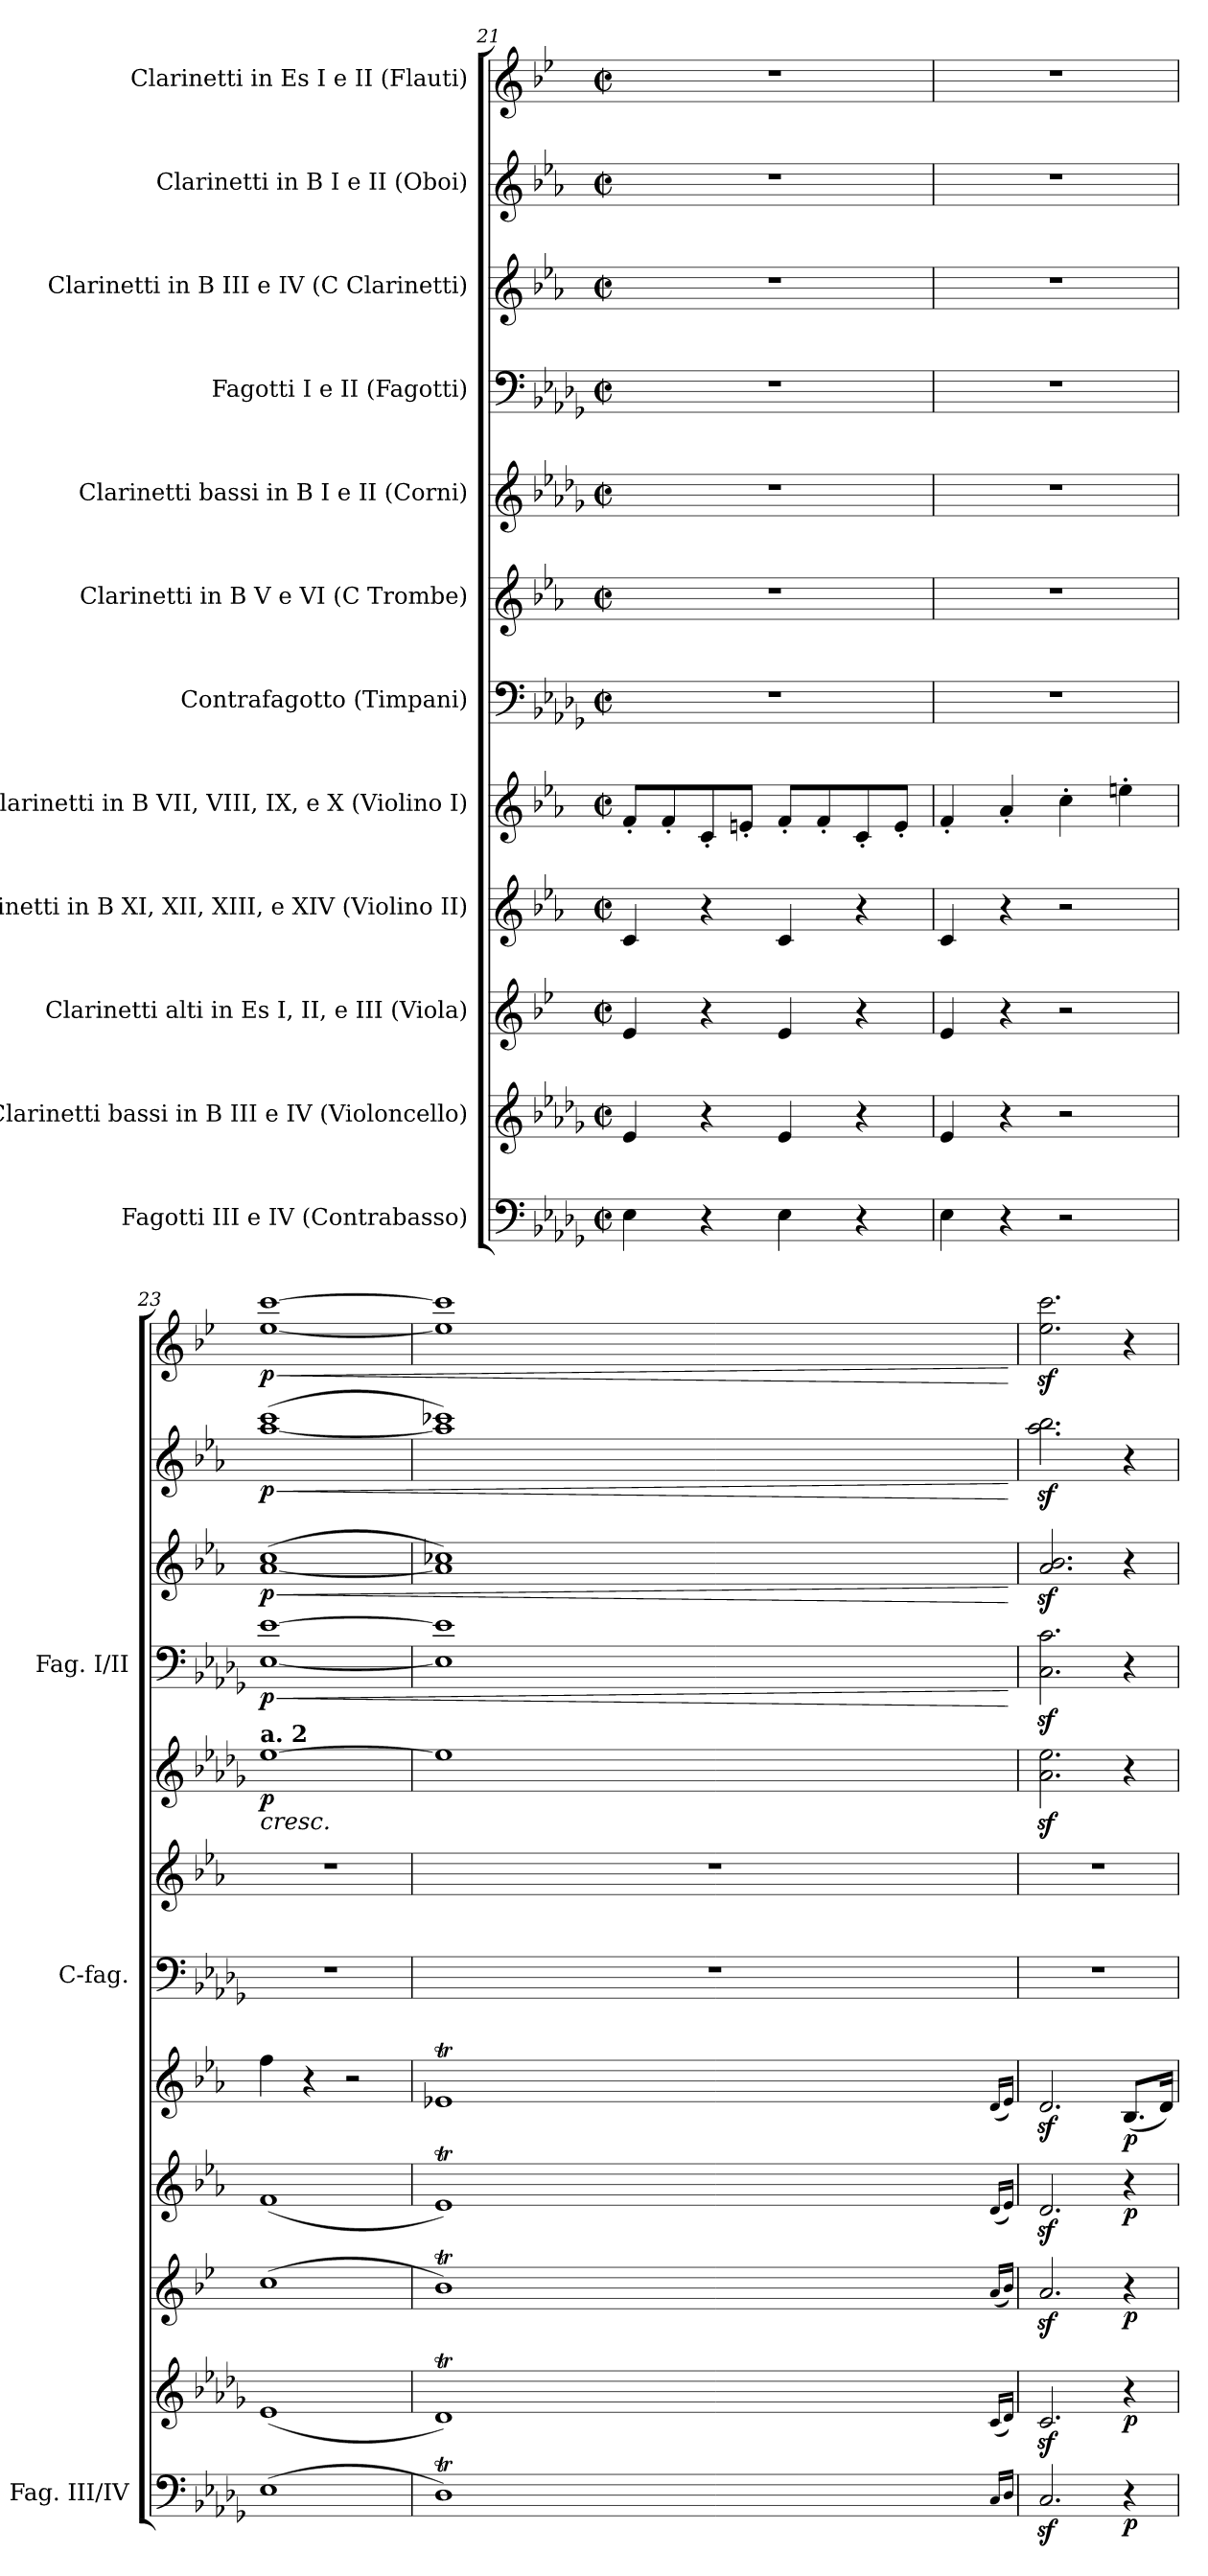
**kern	**dynam	**kern	**dynam	**kern	**dynam	**kern	**dynam	**kern	**dynam	**kern	**kern	**kern	**dynam	**kern	**dynam	**kern	**dynam	**kern	**dynam	**kern	**dynam
*part12	*part12	*part11	*part11	*part10	*part10	*part9	*part9	*part8	*part8	*part7	*part6	*part5	*part5	*part4	*part4	*part3	*part3	*part2	*part2	*part1	*part1
*staff12	*staff12	*staff11	*staff11	*staff10	*staff10	*staff9	*staff9	*staff8	*staff8	*staff7	*staff6	*staff5	*staff5	*staff4	*staff4	*staff3	*staff3	*staff2	*staff2	*staff1	*staff1
*I"Fagotti III e IV (Contrabasso)	*	*I"Clarinetti bassi in B III e IV (Violoncello)	*	*I"Clarinetti alti in Es I, II, e III (Viola)	*	*I"Clarinetti in B XI, XII, XIII, e XIV (Violino II)	*	*I"Clarinetti in B VII, VIII, IX, e X (Violino I)	*	*I"Contrafagotto (Timpani)	*I"Clarinetti in B V e VI (C Trombe)	*I"Clarinetti bassi in B I e II (Corni)	*	*I"Fagotti I e II (Fagotti)	*	*I"Clarinetti in B III e IV (C Clarinetti)	*	*I"Clarinetti in B I e II (Oboi)	*	*I"Clarinetti in Es I e II (Flauti)	*
*I'Fag. III/IV	*	*	*	*	*	*	*	*	*	*I'C-fag.	*	*	*	*I'Fag. I/II	*	*	*	*	*	*	*
*clefF4	*	*clefG2	*	*clefG2	*	*clefG2	*	*clefG2	*	*clefF4	*clefG2	*clefG2	*	*clefF4	*	*clefG2	*	*clefG2	*	*clefG2	*
*	*	*ITrd8c14	*	*ITrd5c9	*	*ITrd1c2	*	*ITrd1c2	*	*ITrd7c12	*ITrd1c2	*ITrd8c14	*	*	*	*ITrd1c2	*	*ITrd1c2	*	*ITrd-2c-3	*
*k[b-e-a-d-g-]	*	*k[b-e-a-d-g-]	*	*k[b-e-a-d-g-]	*	*k[b-e-a-d-g-]	*	*k[b-e-a-d-g-]	*	*k[b-e-a-d-g-]	*k[b-e-a-d-g-]	*k[b-e-a-d-g-]	*	*k[b-e-a-d-g-]	*	*k[b-e-a-d-g-]	*	*k[b-e-a-d-g-]	*	*k[b-e-a-d-g-]	*
*M2/2	*	*M2/2	*	*M2/2	*	*M2/2	*	*M2/2	*	*M2/2	*M2/2	*M2/2	*	*M2/2	*	*M2/2	*	*M2/2	*	*M2/2	*
*met(c|)	*	*met(c|)	*	*met(c|)	*	*met(c|)	*	*met(c|)	*	*met(c|)	*met(c|)	*met(c|)	*	*met(c|)	*	*met(c|)	*	*met(c|)	*	*met(c|)	*
=21	=21	=21	=21	=21	=21	=21	=21	=21	=21	=21	=21	=21	=21	=21	=21	=21	=21	=21	=21	=21	=21
4E-\	.	4E-/	.	4G-/	.	4B-/	.	8e-'/L	.	1r	1r	1r	.	1r	.	1r	.	1r	.	1r	.
.	.	.	.	.	.	.	.	8e-'/	.	.	.	.	.	.	.	.	.	.	.	.	.
4r	.	4r	.	4r	.	4r	.	8B-'/	.	.	.	.	.	.	.	.	.	.	.	.	.
.	.	.	.	.	.	.	.	8dn'/J	.	.	.	.	.	.	.	.	.	.	.	.	.
4E-\	.	4E-/	.	4G-/	.	4B-/	.	8e-'/L	.	.	.	.	.	.	.	.	.	.	.	.	.
.	.	.	.	.	.	.	.	8e-'/	.	.	.	.	.	.	.	.	.	.	.	.	.
4r	.	4r	.	4r	.	4r	.	8B-'/	.	.	.	.	.	.	.	.	.	.	.	.	.
.	.	.	.	.	.	.	.	8d'/J	.	.	.	.	.	.	.	.	.	.	.	.	.
=22	=22	=22	=22	=22	=22	=22	=22	=22	=22	=22	=22	=22	=22	=22	=22	=22	=22	=22	=22	=22	=22
4E-\	.	4E-/	.	4G-/	.	4B-/	.	4e-'/	.	1r	1r	1r	.	1r	.	1r	.	1r	.	1r	.
4r	.	4r	.	4r	.	4r	.	4g-'/	.	.	.	.	.	.	.	.	.	.	.	.	.
2r	.	2r	.	2r	.	2r	.	4b-'\	.	.	.	.	.	.	.	.	.	.	.	.	.
.	.	.	.	.	.	.	.	4ddn'\	.	.	.	.	.	.	.	.	.	.	.	.	.
!!LO:PB:g=z
=23	=23	=23	=23	=23	=23	=23	=23	=23	=23	=23	=23	=23	=23	=23	=23	=23	=23	=23	=23	=23	=23
!	!	!	!	!	!	!	!	!	!	!	!	!LO:TX:a:B:t=a. 2	!	!	!	!	!	!	!	!	!
!	!	!	!	!	!	!	!	!	!	!	!	!LO:TX:b:i:t=cresc.	!	!	!	!	!	!	!	!	!
!	!	!	!	!	!	!	!	!	!	!	!	!	!LO:DY:b	!	!LO:HP:b	!	!LO:HP:b	!	!LO:HP:b	!	!LO:HP:b
!	!	!	!	!	!	!	!	!	!	!	!	!	!	!	!LO:DY:n=1:b	!	!LO:DY:n=1:b	!	!LO:DY:n=1:b	!	!LO:DY:n=1:b
(>1E-	.	(<1E-	.	(>1e-	.	(<1e-	.	4ee-\	.	1r	1r	[1e-	p	[1E- [1e-	< p	(>[1g- 1b-	< p	(>[1gg- 1bb-	< p	[1gg- [1eee-	< p
.	.	.	.	.	.	.	.	4r	.	.	.	.	.	.	.	.	.	.	.	.	.
.	.	.	.	.	.	.	.	2r	.	.	.	.	.	.	.	.	.	.	.	.	.
=24	=24	=24	=24	=24	=24	=24	=24	=24	=24	=24	=24	=24	=24	=24	=24	=24	=24	=24	=24	=24	=24
*^	*	*^	*	*	*	*	*	*^	*	*	*	*	*	*	*	*	*	*	*	*	*
1D-T)	32D-!yy	.	1D-T)	32D-!yy	.	1d-T)	.	1d-T)	.	1d-XT	32d-!yy	.	1r	1r	1e-]	.	1E-] 1e-]	.	1g-] 1b--X)	.	1gg-] 1bb--X)	.	1gg-] 1eee-]	.
.	32E-!yy	.	.	32E-!yy	.	.	.	.	.	.	32e-!yy	.	.	.	.	.	.	.	.	.	.	.	.	.
.	32D-!yy	.	.	32D-!yy	.	.	.	.	.	.	32d-!yy	.	.	.	.	.	.	.	.	.	.	.	.	.
.	32E-!yy	.	.	32E-!yy	.	.	.	.	.	.	32e-!yy	.	.	.	.	.	.	.	.	.	.	.	.	.
.	32D-!yy	.	.	32D-!yy	.	.	.	.	.	.	32d-!yy	.	.	.	.	.	.	.	.	.	.	.	.	.
.	32E-!yy	.	.	32E-!yy	.	.	.	.	.	.	32e-!yy	.	.	.	.	.	.	.	.	.	.	.	.	.
.	32D-!yy	.	.	32D-!yy	.	.	.	.	.	.	32d-!yy	.	.	.	.	.	.	.	.	.	.	.	.	.
.	32E-!yy	.	.	32E-!yy	.	.	.	.	.	.	32e-!yy	.	.	.	.	.	.	.	.	.	.	.	.	.
.	32D-!yy	.	.	32D-!yy	.	.	.	.	.	.	32d-!yy	.	.	.	.	.	.	.	.	.	.	.	.	.
.	32E-!yy	.	.	32E-!yy	.	.	.	.	.	.	32e-!yy	.	.	.	.	.	.	.	.	.	.	.	.	.
.	32D-!yy	.	.	32D-!yy	.	.	.	.	.	.	32d-!yy	.	.	.	.	.	.	.	.	.	.	.	.	.
.	32E-!yy	.	.	32E-!yy	.	.	.	.	.	.	32e-!yy	.	.	.	.	.	.	.	.	.	.	.	.	.
.	32D-!yy	.	.	32D-!yy	.	.	.	.	.	.	32d-!yy	.	.	.	.	.	.	.	.	.	.	.	.	.
.	32E-!yy	.	.	32E-!yy	.	.	.	.	.	.	32e-!yy	.	.	.	.	.	.	.	.	.	.	.	.	.
.	32D-!yy	.	.	32D-!yy	.	.	.	.	.	.	32d-!yy	.	.	.	.	.	.	.	.	.	.	.	.	.
.	32E-!yy	.	.	32E-!yy	.	.	.	.	.	.	32e-!yy	.	.	.	.	.	.	.	.	.	.	.	.	.
.	32D-!yy	.	.	32D-!yy	.	.	.	.	.	.	32d-!yy	.	.	.	.	.	.	.	.	.	.	.	.	.
.	32E-!yy	.	.	32E-!yy	.	.	.	.	.	.	32e-!yy	.	.	.	.	.	.	.	.	.	.	.	.	.
.	32D-!yy	.	.	32D-!yy	.	.	.	.	.	.	32d-!yy	.	.	.	.	.	.	.	.	.	.	.	.	.
.	32E-!yy	.	.	32E-!yy	.	.	.	.	.	.	32e-!yy	.	.	.	.	.	.	.	.	.	.	.	.	.
.	32D-!yy	.	.	32D-!yy	.	.	.	.	.	.	32d-!yy	.	.	.	.	.	.	.	.	.	.	.	.	.
.	32E-!yy	.	.	32E-!yy	.	.	.	.	.	.	32e-!yy	.	.	.	.	.	.	.	.	.	.	.	.	.
.	32D-!yy	.	.	32D-!yy	.	.	.	.	.	.	32d-!yy	.	.	.	.	.	.	.	.	.	.	.	.	.
.	32E-!yy	.	.	32E-!yy	.	.	.	.	.	.	32e-!yy	.	.	.	.	.	.	.	.	.	.	.	.	.
.	32D-!yy	.	.	32D-!yy	.	.	.	.	.	.	32d-!yy	.	.	.	.	.	.	.	.	.	.	.	.	.
.	32E-!yy	.	.	32E-!yy	.	.	.	.	.	.	32e-!yy	.	.	.	.	.	.	.	.	.	.	.	.	.
*	*Xtuplet	*	*	*Xtuplet	*	*	*	*	*	*	*Xtuplet	*	*	*	*	*	*	*	*	*	*	*	*	*
.	48D-!yy	.	.	48D-!yy	.	.	.	.	.	.	48d-!yy	.	.	.	.	.	.	.	.	.	.	.	.	.
.	48E-!yy	.	.	48E-!yy	.	.	.	.	.	.	48e-!yy	.	.	.	.	.	.	.	.	.	.	.	.	.
.	48D-!yy	.	.	48D-!yy	.	.	.	.	.	.	48d-!yy	.	.	.	.	.	.	.	.	.	.	.	.	.
.	16C!yy	.	.	16C!yy	.	.	.	.	.	.	16c!yy	.	.	.	.	.	.	.	.	.	.	.	.	.
.	16D-!yy	.	.	16D-!yy	.	.	.	.	.	.	16d-!yy	.	.	.	.	.	.	.	.	.	.	.	.	.
*v	*v	*	*	*	*	*	*	*	*	*v	*v	*	*	*	*	*	*	*	*	*	*	*	*	*
*	*	*v	*v	*	*	*	*	*	*	*	*	*	*	*	*	*	*	*	*	*	*	*
16qC/LL	.	(<16qC/LL	.	(<16qc/LL	.	(<16qc/LL	.	(<16qc/LL	.	.	.	.	.	.	.	.	.	.	.	.	.
16qD-/JJ	.	16qD-/JJ)	.	16qd-/JJ)	.	16qd-/JJ)	.	16qd-/JJ)	.	.	.	.	.	.	.	.	.	.	.	.	.
.	.	.	.	.	.	.	.	.	.	.	.	.	.	.	[	.	[	.	[	.	[
!!LO:PB:g=z
=25	=25	=25	=25	=25	=25	=25	=25	=25	=25	=25	=25	=25	=25	=25	=25	=25	=25	=25	=25	=25	=25
2.Cz</	.	2.Cz</	.	2.cz</	.	2.cz</	.	2.cz</	.	1r	1r	2.A-\z< 2.e-\z<	.	2.C\z< 2.c\z<	.	2.g-/z< 2.a-/z<	.	2.gg-\z< 2.aa-\z<	.	2.gg-\z< 2.eee-\z<	.
!	!LO:DY:b	!	!LO:DY:b	!	!LO:DY:b	!	!LO:DY:b	!	!LO:DY:b	!	!	!	!	!	!	!	!	!	!	!	!
4r	p	4r	p	4r	p	4r	p	(<8.A-/L	p	.	.	4r	.	4r	.	4r	.	4r	.	4r	.
.	.	.	.	.	.	.	.	16c/Jk)	.	.	.	.	.	.	.	.	.	.	.	.	.
=	=	=	=	=	=	=	=	=	=	=	=	=	=	=	=	=	=	=	=	=	=
*-	*-	*-	*-	*-	*-	*-	*-	*-	*-	*-	*-	*-	*-	*-	*-	*-	*-	*-	*-	*-	*-
